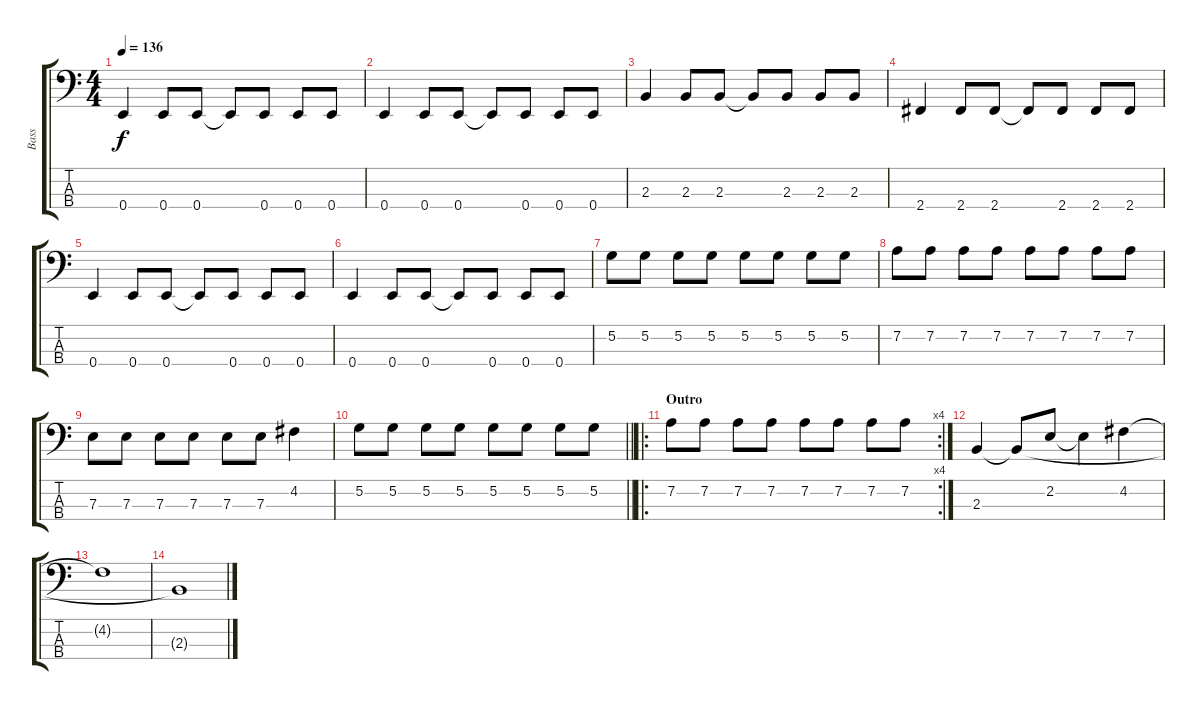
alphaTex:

\track ("Bass" "Bass") {instrument electricbasspick}
\staff {score tabs}
\tuning (G2 D2 A1 E1) {hide}
\ts (4 4)
\tempo 136
\clef f4
\ks c
0.4.4{dy f} 0.4.8 0.4.8 0.4{t}.8 0.4.8 0.4.8 0.4.8 |
0.4.4 0.4.8 0.4.8 0.4{t}.8 0.4.8 0.4.8 0.4.8 |
2.3.4 2.3.8 2.3.8 2.3{t}.8 2.3.8 2.3.8 2.3.8 |
2.4.4 2.4.8 2.4.8 2.4{t}.8 2.4.8 2.4.8 2.4.8 |
0.4.4 0.4.8 0.4.8 0.4{t}.8 0.4.8 0.4.8 0.4.8 |
0.4.4 0.4.8 0.4.8 0.4{t}.8 0.4.8 0.4.8 0.4.8 |
5.2.8 5.2.8 5.2.8 5.2.8 5.2.8 5.2.8 5.2.8 5.2.8 |
7.2.8 7.2.8 7.2.8 7.2.8 7.2.8 7.2.8 7.2.8 7.2.8 |
7.3.8 7.3.8 7.3.8 7.3.8 7.3.8 7.3.8 4.2.4 |
\barLineRight lightlight
5.2.8 5.2.8 5.2.8 5.2.8 5.2.8 5.2.8 5.2.8 5.2.8 |
\ro
\rc 4
\section ("" "Outro")
7.2.8 7.2.8 7.2.8 7.2.8 7.2.8 7.2.8 7.2.8 7.2.8 |
2.3.4 2.3{t}.8 2.2.8 2.2{t}.4 4.2.4 |
4.2{t}.1 |
2.3{t}.1
